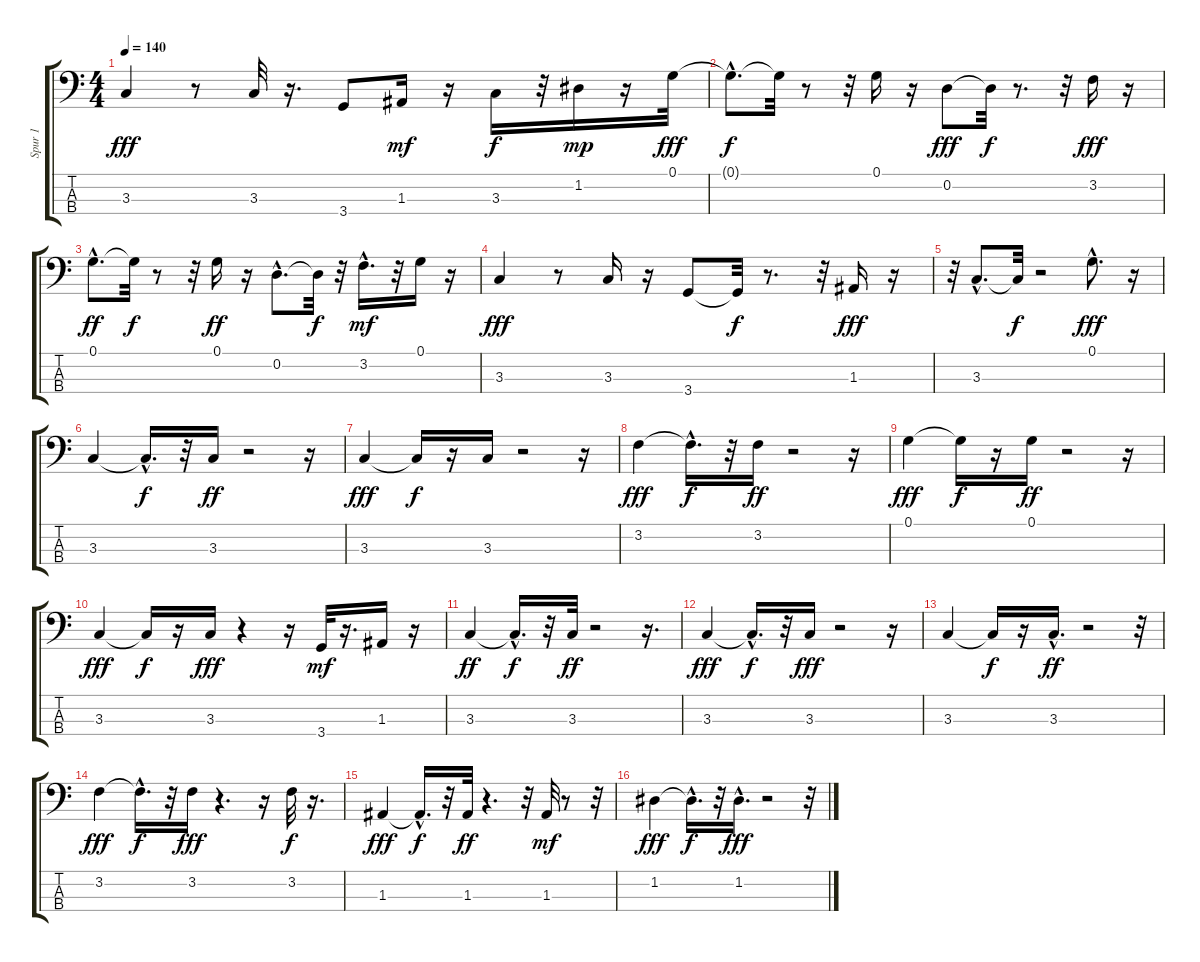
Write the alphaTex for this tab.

\track ("Spur 1" "Spur 1") {instrument fretlessbass}
\staff {score tabs}
\tuning (G2 D2 A1 E1) {hide}
\ts (4 4)
\tempo 140
\clef f4
\ks c
3.3.4{dy fff} r.8 3.3.32 r.16{d} 3.4.8 1.3.16{dy mf} r.16 3.3.16{dy f} r.32 1.2.16{dy mp} r.16 0.1.32{dy fff} |
0.1{hac t}.8{d dy f} 0.1{t}.32 r.8 r.32 0.1.16 r.16 0.2.8{dy fff} 0.2{t}.32{dy f} r.8{d} r.32 3.2.16{dy fff} r.16 |
0.1{hac}.8{d dy ff} 0.1{t}.32{dy f} r.8 r.32 0.1.16{dy ff} r.16 0.2{hac}.8{d} 0.2{t}.32{dy f} r.32 3.2{hac}.16{d dy mf} r.32 0.1.16 r.16 |
3.3.4{dy fff} r.8 3.3.16 r.16 3.4.8 3.4{t}.32{dy f} r.8{d} r.32 1.3.16{dy fff} r.16 |
r.32 3.3{hac}.8{d} 3.3{t}.32{dy f} r.2 0.1{hac}.8{d dy fff} r.16 |
3.3.4 3.3{hac t}.16{d dy f} r.32 3.3.16{dy ff} r.2 r.16 |
3.3.4{dy fff} 3.3{t}.16{dy f} r.16 3.3.16 r.2 r.16 |
3.2.4{dy fff} 3.2{hac t}.16{d dy f} r.32 3.2.16{dy ff} r.2 r.16 |
0.1.4{dy fff} 0.1{t}.16{dy f} r.16 0.1.16{dy ff} r.2 r.16 |
3.3.4{dy fff} 3.3{t}.16{dy f} r.16 3.3.16{dy fff} r.4 r.16 3.4.32{dy mf} r.16{d} 1.3.16 r.16 |
3.3.4{dy ff} 3.3{hac t}.16{d dy f} r.32 3.3.32{dy ff} r.2 r.16{d} |
3.3.4{dy fff} 3.3{hac t}.16{d dy f} r.32 3.3.16{dy fff} r.2 r.16 |
3.3.4 3.3{t}.16{dy f} r.16 3.3{hac}.16{d dy ff} r.2 r.32 |
3.2.4{dy fff} 3.2{hac t}.16{d dy f} r.32 3.2.16{dy fff} r.4{d} r.16 3.2.32{dy f} r.16{d} |
1.3.4{dy fff} 1.3{hac t}.16{d dy f} r.32 1.3.32{dy ff} r.4{d} r.32 1.3.32{dy mf} r.8 r.32 |
1.2.4{dy fff} 1.2{hac t}.16{d dy f} r.32 1.2{hac}.16{d dy fff} r.2 r.32
